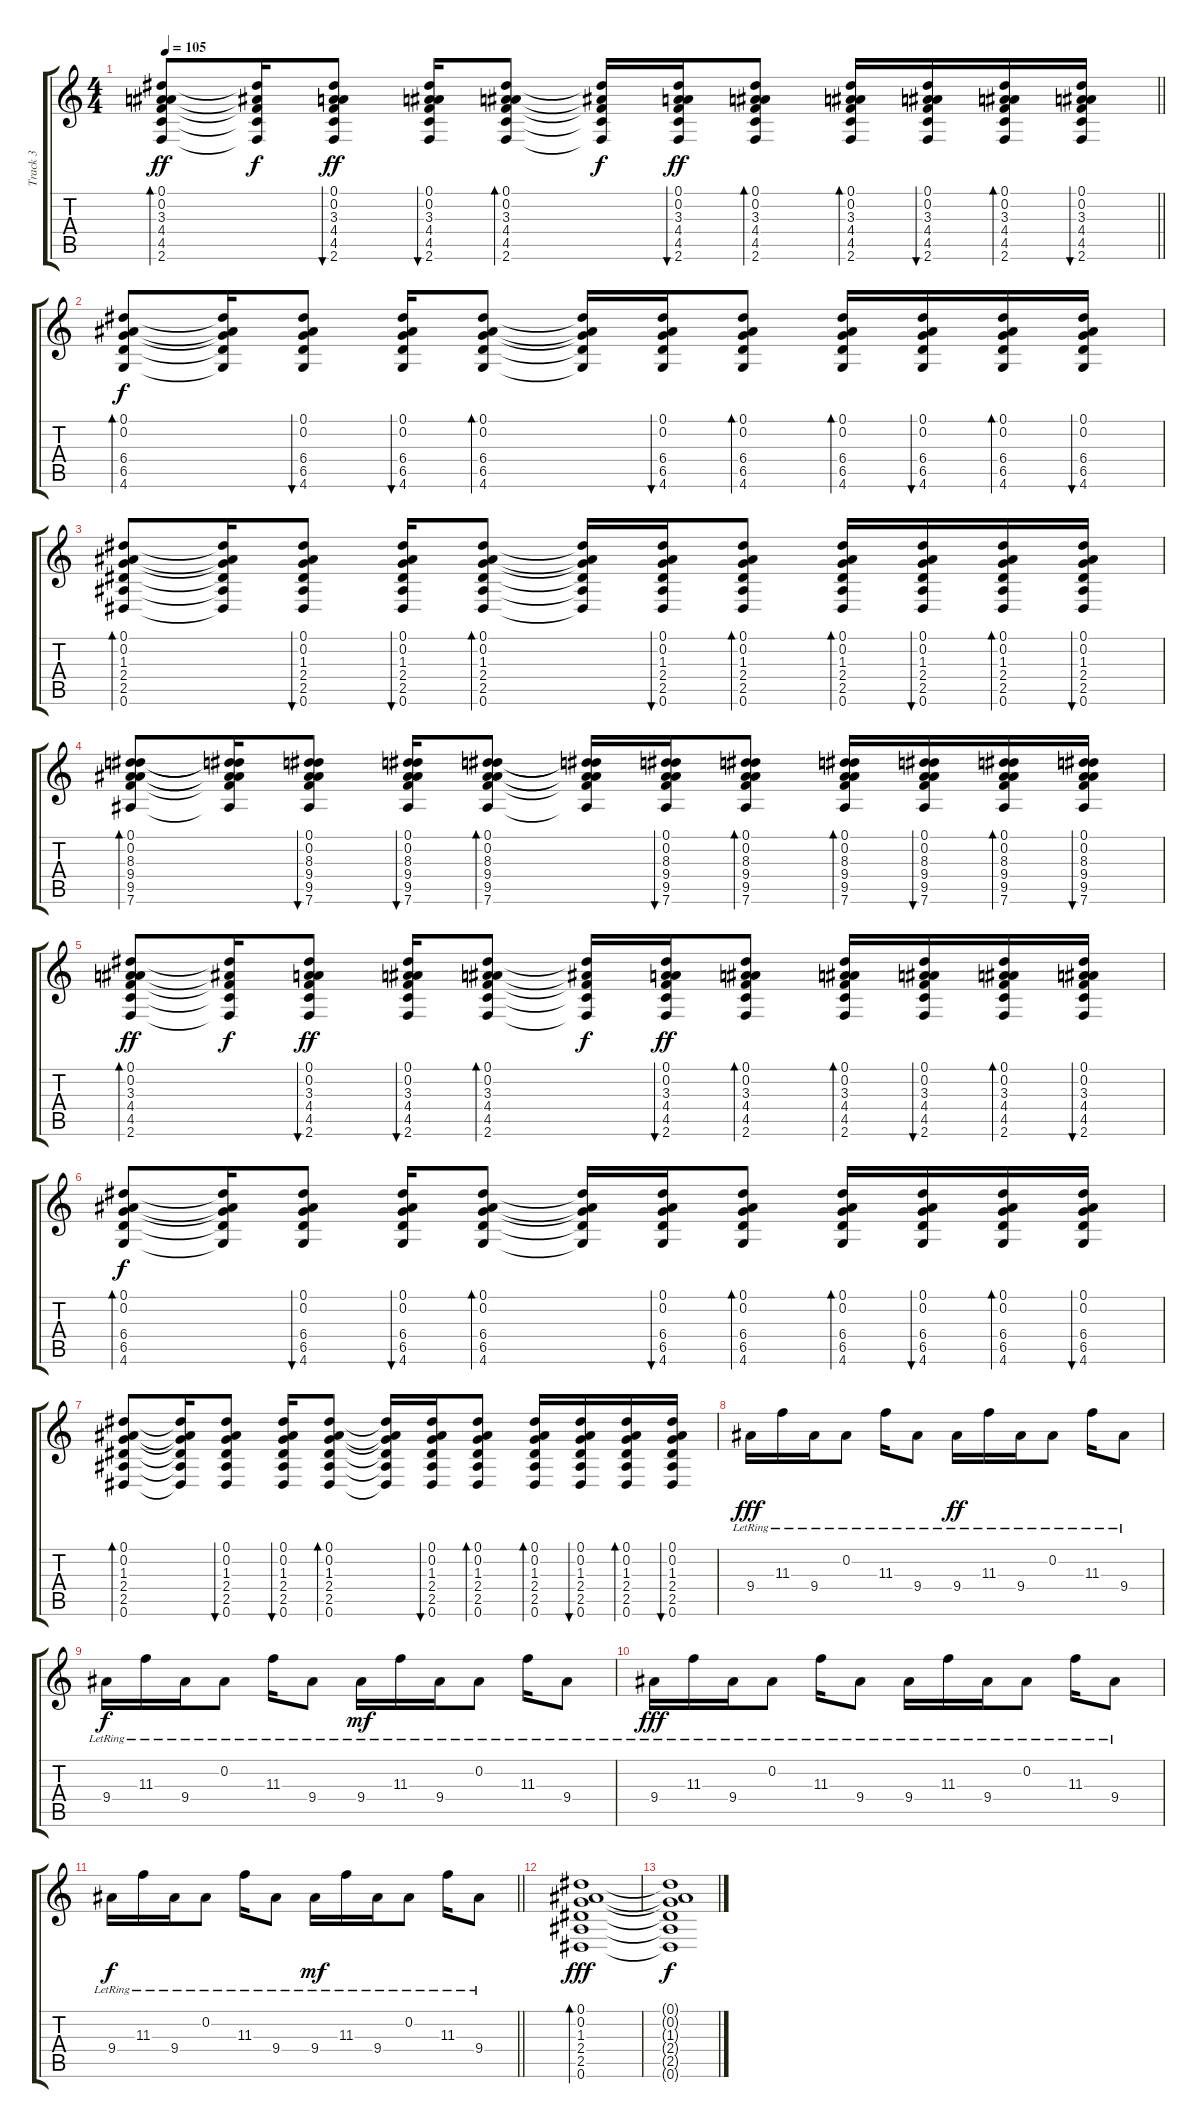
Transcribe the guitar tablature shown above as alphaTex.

\track ("Track 3" "Track 3") {instrument acousticguitarsteel}
\staff {score tabs}
\tuning (Eb4 Bb3 Gb3 Db3 Ab2 Eb2) {hide}
\ts (4 4)
\tempo 105
\clef g2
\barLineRight lightlight
\ks c
(0.1 0.2 3.3 4.4 4.5 2.6).8{bd 60 dy ff} (0.1{t} 0.2{t} 4.4{t} 4.5{t} 2.6{t}).16{dy f} (0.1 0.2 3.3 4.4 4.5 2.6).8{bu 60 dy ff} (0.1 0.2 3.3 4.4 4.5 2.6).16{bu 60} (0.1 0.2 3.3 4.4 4.5 2.6).8{bd 60} (0.1{t} 0.2{t} 4.4{t} 4.5{t} 2.6{t}).16{dy f} (0.1 0.2 3.3 4.4 4.5 2.6).16{bu 60 dy ff} (0.1 0.2 3.3 4.4 4.5 2.6).8{bd 60} (0.1 0.2 3.3 4.4 4.5 2.6).16{bd 60} (0.1 0.2 3.3 4.4 4.5 2.6).16{bu 60} (0.1 0.2 3.3 4.4 4.5 2.6).16{bd 60} (0.1 0.2 3.3 4.4 4.5 2.6).16{bu 60} |
(0.1 0.2 6.4 6.5 4.6).8{bd 60 dy f} (0.1{t} 0.2{t} 6.4{t} 6.5{t} 4.6{t}).16 (0.1 0.2 6.4 6.5 4.6).8{bu 60} (0.1 0.2 6.4 6.5 4.6).16{bu 60} (0.1 0.2 6.4 6.5 4.6).8{bd 60} (0.1{t} 0.2{t} 6.4{t} 6.5{t} 4.6{t}).16 (0.1 0.2 6.4 6.5 4.6).16{bu 60} (0.1 0.2 6.4 6.5 4.6).8{bd 60} (0.1 0.2 6.4 6.5 4.6).16{bd 60} (0.1 0.2 6.4 6.5 4.6).16{bu 60} (0.1 0.2 6.4 6.5 4.6).16{bd 60} (0.1 0.2 6.4 6.5 4.6).16{bu 60} |
(0.1 0.2 1.3 2.4 2.5 0.6).8{bd 60} (0.1{t} 0.2{t} 1.3{t} 2.4{t} 2.5{t} 0.6{t}).16 (0.1 0.2 1.3 2.4 2.5 0.6).8{bu 60} (0.1 0.2 1.3 2.4 2.5 0.6).16{bu 60} (0.1 0.2 1.3 2.4 2.5 0.6).8{bd 60} (0.1{t} 0.2{t} 1.3{t} 2.4{t} 2.5{t} 0.6{t}).16 (0.1 0.2 1.3 2.4 2.5 0.6).16{bu 60} (0.1 0.2 1.3 2.4 2.5 0.6).8{bd 60} (0.1 0.2 1.3 2.4 2.5 0.6).16{bd 60} (0.1 0.2 1.3 2.4 2.5 0.6).16{bu 60} (0.1 0.2 1.3 2.4 2.5 0.6).16{bd 60} (0.1 0.2 1.3 2.4 2.5 0.6).16{bu 60} |
(0.1 0.2 8.3 9.4 9.5 7.6).8{bd 60} (0.1{t} 0.2{t} 8.3{t} 9.4{t} 9.5{t} 7.6{t}).16 (0.1 0.2 8.3 9.4 9.5 7.6).8{bu 60} (0.1 0.2 8.3 9.4 9.5 7.6).16{bu 60} (0.1 0.2 8.3 9.4 9.5 7.6).8{bd 60} (0.1{t} 0.2{t} 8.3{t} 9.4{t} 9.5{t} 7.6{t}).16 (0.1 0.2 8.3 9.4 9.5 7.6).16{bu 60} (0.1 0.2 8.3 9.4 9.5 7.6).8{bd 60} (0.1 0.2 8.3 9.4 9.5 7.6).16{bd 60} (0.1 0.2 8.3 9.4 9.5 7.6).16{bu 60} (0.1 0.2 8.3 9.4 9.5 7.6).16{bd 60} (0.1 0.2 8.3 9.4 9.5 7.6).16{bu 60} |
(0.1 0.2 3.3 4.4 4.5 2.6).8{bd 60 dy ff} (0.1{t} 0.2{t} 4.4{t} 4.5{t} 2.6{t}).16{dy f} (0.1 0.2 3.3 4.4 4.5 2.6).8{bu 60 dy ff} (0.1 0.2 3.3 4.4 4.5 2.6).16{bu 60} (0.1 0.2 3.3 4.4 4.5 2.6).8{bd 60} (0.1{t} 0.2{t} 4.4{t} 4.5{t} 2.6{t}).16{dy f} (0.1 0.2 3.3 4.4 4.5 2.6).16{bu 60 dy ff} (0.1 0.2 3.3 4.4 4.5 2.6).8{bd 60} (0.1 0.2 3.3 4.4 4.5 2.6).16{bd 60} (0.1 0.2 3.3 4.4 4.5 2.6).16{bu 60} (0.1 0.2 3.3 4.4 4.5 2.6).16{bd 60} (0.1 0.2 3.3 4.4 4.5 2.6).16{bu 60} |
(0.1 0.2 6.4 6.5 4.6).8{bd 60 dy f} (0.1{t} 0.2{t} 6.4{t} 6.5{t} 4.6{t}).16 (0.1 0.2 6.4 6.5 4.6).8{bu 60} (0.1 0.2 6.4 6.5 4.6).16{bu 60} (0.1 0.2 6.4 6.5 4.6).8{bd 60} (0.1{t} 0.2{t} 6.4{t} 6.5{t} 4.6{t}).16 (0.1 0.2 6.4 6.5 4.6).16{bu 60} (0.1 0.2 6.4 6.5 4.6).8{bd 60} (0.1 0.2 6.4 6.5 4.6).16{bd 60} (0.1 0.2 6.4 6.5 4.6).16{bu 60} (0.1 0.2 6.4 6.5 4.6).16{bd 60} (0.1 0.2 6.4 6.5 4.6).16{bu 60} |
(0.1 0.2 1.3 2.4 2.5 0.6).8{bd 60} (0.1{t} 0.2{t} 1.3{t} 2.4{t} 2.5{t} 0.6{t}).16 (0.1 0.2 1.3 2.4 2.5 0.6).8{bu 60} (0.1 0.2 1.3 2.4 2.5 0.6).16{bu 60} (0.1 0.2 1.3 2.4 2.5 0.6).8{bd 60} (0.1{t} 0.2{t} 1.3{t} 2.4{t} 2.5{t} 0.6{t}).16 (0.1 0.2 1.3 2.4 2.5 0.6).16{bu 60} (0.1 0.2 1.3 2.4 2.5 0.6).8{bd 60} (0.1 0.2 1.3 2.4 2.5 0.6).16{bd 60} (0.1 0.2 1.3 2.4 2.5 0.6).16{bu 60} (0.1 0.2 1.3 2.4 2.5 0.6).16{bd 60} (0.1 0.2 1.3 2.4 2.5 0.6).16{bu 60} |
9.4{lr}.16{dy fff} 11.3{lr}.16 9.4{lr}.16 0.2{lr}.8 11.3{lr}.16 9.4{lr}.8 9.4{lr}.16{dy ff} 11.3{lr}.16 9.4{lr}.16 0.2{lr}.8 11.3{lr}.16 9.4{lr}.8 |
9.4{lr}.16{dy f} 11.3{lr}.16 9.4{lr}.16 0.2{lr}.8 11.3{lr}.16 9.4{lr}.8 9.4{lr}.16{dy mf} 11.3{lr}.16 9.4{lr}.16 0.2{lr}.8 11.3{lr}.16 9.4{lr}.8 |
9.4{lr}.16{dy fff} 11.3{lr}.16 9.4{lr}.16 0.2{lr}.8 11.3{lr}.16 9.4{lr}.8 9.4{lr}.16 11.3{lr}.16 9.4{lr}.16 0.2{lr}.8 11.3{lr}.16 9.4{lr}.8 |
\barLineRight lightlight
9.4{lr}.16{dy f} 11.3{lr}.16 9.4{lr}.16 0.2{lr}.8 11.3{lr}.16 9.4{lr}.8 9.4{lr}.16{dy mf} 11.3{lr}.16 9.4{lr}.16 0.2{lr}.8 11.3{lr}.16 9.4{lr}.8 |
(0.1 0.2 1.3 2.4 2.5 0.6).1{bd 120 dy fff} |
(0.1{t} 0.2{t} 1.3{t} 2.4{t} 2.5{t} 0.6{t}).1{dy f}
